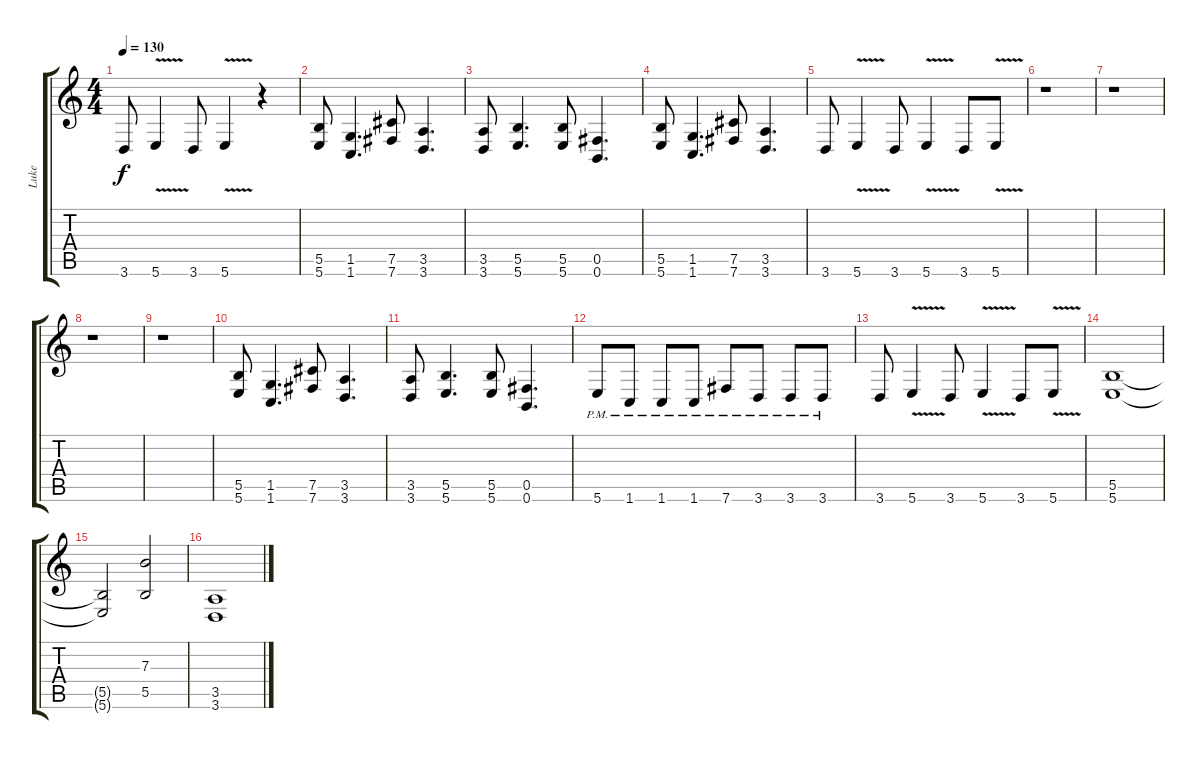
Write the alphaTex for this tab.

\track ("Luke" "Luke") {instrument distortionguitar}
\staff {score tabs}
\tuning (Db4 Ab3 E3 B2 Gb2 B1) {hide}
\ts (4 4)
\tempo 130
\clef g2
\ks c
3.6.8{dy f} 5.6{v}.4 3.6.8 5.6{v}.4 r.4 |
(5.5 5.6).8 (1.5 1.6).4{d} (7.5 7.6).8 (3.5 3.6).4{d} |
(3.5 3.6).8 (5.5 5.6).4{d} (5.5 5.6).8 (0.5 0.6).4{d} |
(5.5 5.6).8 (1.5 1.6).4{d} (7.5 7.6).8 (3.5 3.6).4{d} |
3.6.8 5.6{v}.4 3.6.8 5.6{v}.4 3.6.8 5.6{v}.8 |
r.1 |
r.1 |
r.1 |
r.1 |
(5.5 5.6).8 (1.5 1.6).4{d} (7.5 7.6).8 (3.5 3.6).4{d} |
(3.5 3.6).8 (5.5 5.6).4{d} (5.5 5.6).8 (0.5 0.6).4{d} |
5.6{pm}.8 1.6{pm}.8 1.6{pm}.8 1.6{pm}.8 7.6{pm}.8 3.6{pm}.8 3.6{pm}.8 3.6{pm}.8 |
3.6.8 5.6{v}.4 3.6.8 5.6{v}.4 3.6.8 5.6{v}.8 |
(5.5 5.6).1 |
(5.5{t} 5.6{t}).2 (7.3 5.5).2 |
(3.5 3.6).1
